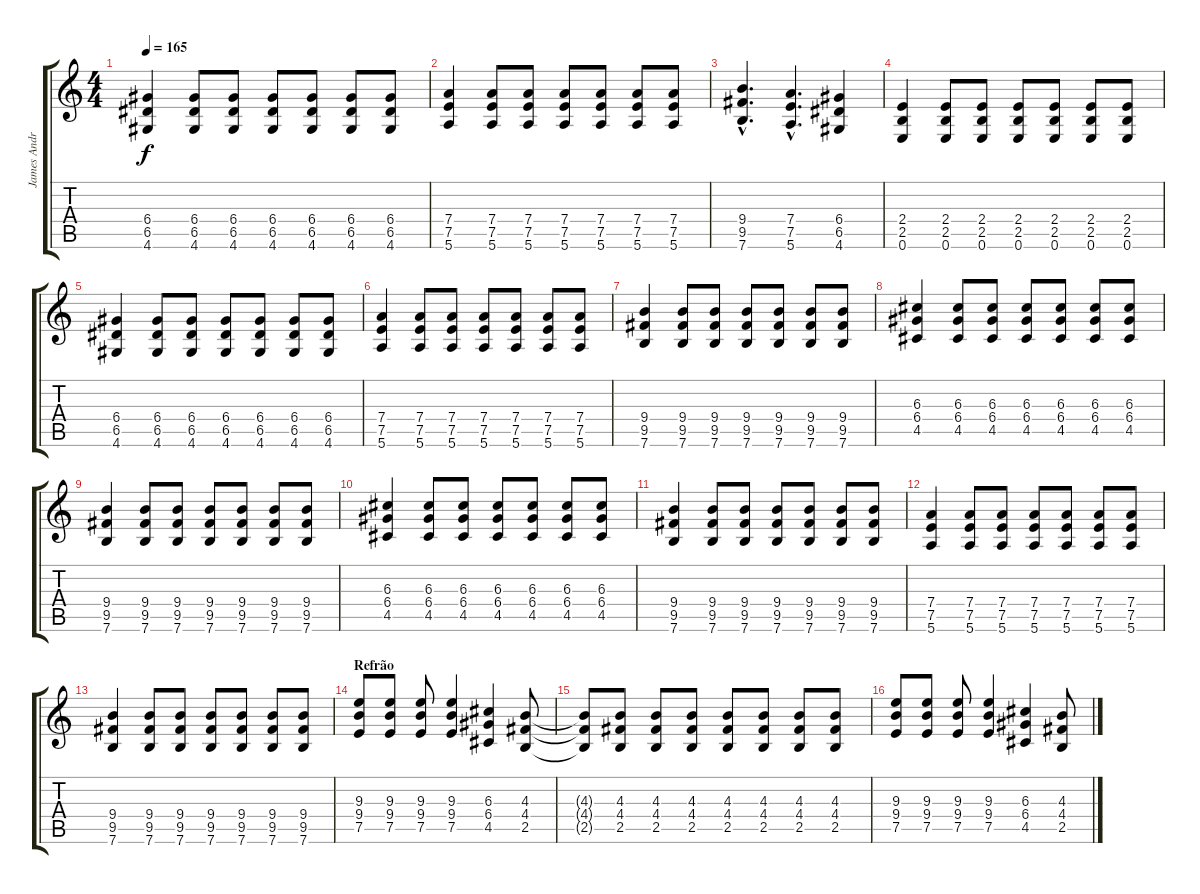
\track ("James Andrew [Base]" "James Andr") {instrument distortionguitar}
\staff {score tabs}
\tuning (E4 B3 G3 D3 A2 E2) {hide}
\ts (4 4)
\tempo 165
\clef g2
\ks c
(6.4 6.5 4.6).4{dy f} (6.4 6.5 4.6).8 (6.4 6.5 4.6).8 (6.4 6.5 4.6).8 (6.4 6.5 4.6).8 (6.4 6.5 4.6).8 (6.4 6.5 4.6).8 |
(7.4 7.5 5.6).4 (7.4 7.5 5.6).8 (7.4 7.5 5.6).8 (7.4 7.5 5.6).8 (7.4 7.5 5.6).8 (7.4 7.5 5.6).8 (7.4 7.5 5.6).8 |
(9.4{hac} 9.5{hac} 7.6{hac}).4{d} (7.4{hac} 7.5{hac} 5.6{hac}).4{d} (6.4 6.5 4.6).4 |
(2.4 2.5 0.6).4 (2.4 2.5 0.6).8 (2.4 2.5 0.6).8 (2.4 2.5 0.6).8 (2.4 2.5 0.6).8 (2.4 2.5 0.6).8 (2.4 2.5 0.6).8 |
(6.4 6.5 4.6).4 (6.4 6.5 4.6).8 (6.4 6.5 4.6).8 (6.4 6.5 4.6).8 (6.4 6.5 4.6).8 (6.4 6.5 4.6).8 (6.4 6.5 4.6).8 |
(7.4 7.5 5.6).4 (7.4 7.5 5.6).8 (7.4 7.5 5.6).8 (7.4 7.5 5.6).8 (7.4 7.5 5.6).8 (7.4 7.5 5.6).8 (7.4 7.5 5.6).8 |
(9.4 9.5 7.6).4 (9.4 9.5 7.6).8 (9.4 9.5 7.6).8 (9.4 9.5 7.6).8 (9.4 9.5 7.6).8 (9.4 9.5 7.6).8 (9.4 9.5 7.6).8 |
(6.3 6.4 4.5).4 (6.3 6.4 4.5).8 (6.3 6.4 4.5).8 (6.3 6.4 4.5).8 (6.3 6.4 4.5).8 (6.3 6.4 4.5).8 (6.3 6.4 4.5).8 |
(9.4 9.5 7.6).4 (9.4 9.5 7.6).8 (9.4 9.5 7.6).8 (9.4 9.5 7.6).8 (9.4 9.5 7.6).8 (9.4 9.5 7.6).8 (9.4 9.5 7.6).8 |
(6.3 6.4 4.5).4 (6.3 6.4 4.5).8 (6.3 6.4 4.5).8 (6.3 6.4 4.5).8 (6.3 6.4 4.5).8 (6.3 6.4 4.5).8 (6.3 6.4 4.5).8 |
(9.4 9.5 7.6).4 (9.4 9.5 7.6).8 (9.4 9.5 7.6).8 (9.4 9.5 7.6).8 (9.4 9.5 7.6).8 (9.4 9.5 7.6).8 (9.4 9.5 7.6).8 |
(7.4 7.5 5.6).4 (7.4 7.5 5.6).8 (7.4 7.5 5.6).8 (7.4 7.5 5.6).8 (7.4 7.5 5.6).8 (7.4 7.5 5.6).8 (7.4 7.5 5.6).8 |
(9.4 9.5 7.6).4 (9.4 9.5 7.6).8 (9.4 9.5 7.6).8 (9.4 9.5 7.6).8 (9.4 9.5 7.6).8 (9.4 9.5 7.6).8 (9.4 9.5 7.6).8 |
\section ("" "Refrão")
(9.3 9.4 7.5).8 (9.3 9.4 7.5).8 (9.3 9.4 7.5).8 (9.3 9.4 7.5).4 (6.3 6.4 4.5).4 (4.3 4.4 2.5).8 |
(4.3{t} 4.4{t} 2.5{t}).8 (4.3 4.4 2.5).8 (4.3 4.4 2.5).8 (4.3 4.4 2.5).8 (4.3 4.4 2.5).8 (4.3 4.4 2.5).8 (4.3 4.4 2.5).8 (4.3 4.4 2.5).8 |
(9.3 9.4 7.5).8 (9.3 9.4 7.5).8 (9.3 9.4 7.5).8 (9.3 9.4 7.5).4 (6.3 6.4 4.5).4 (4.3 4.4 2.5).8
